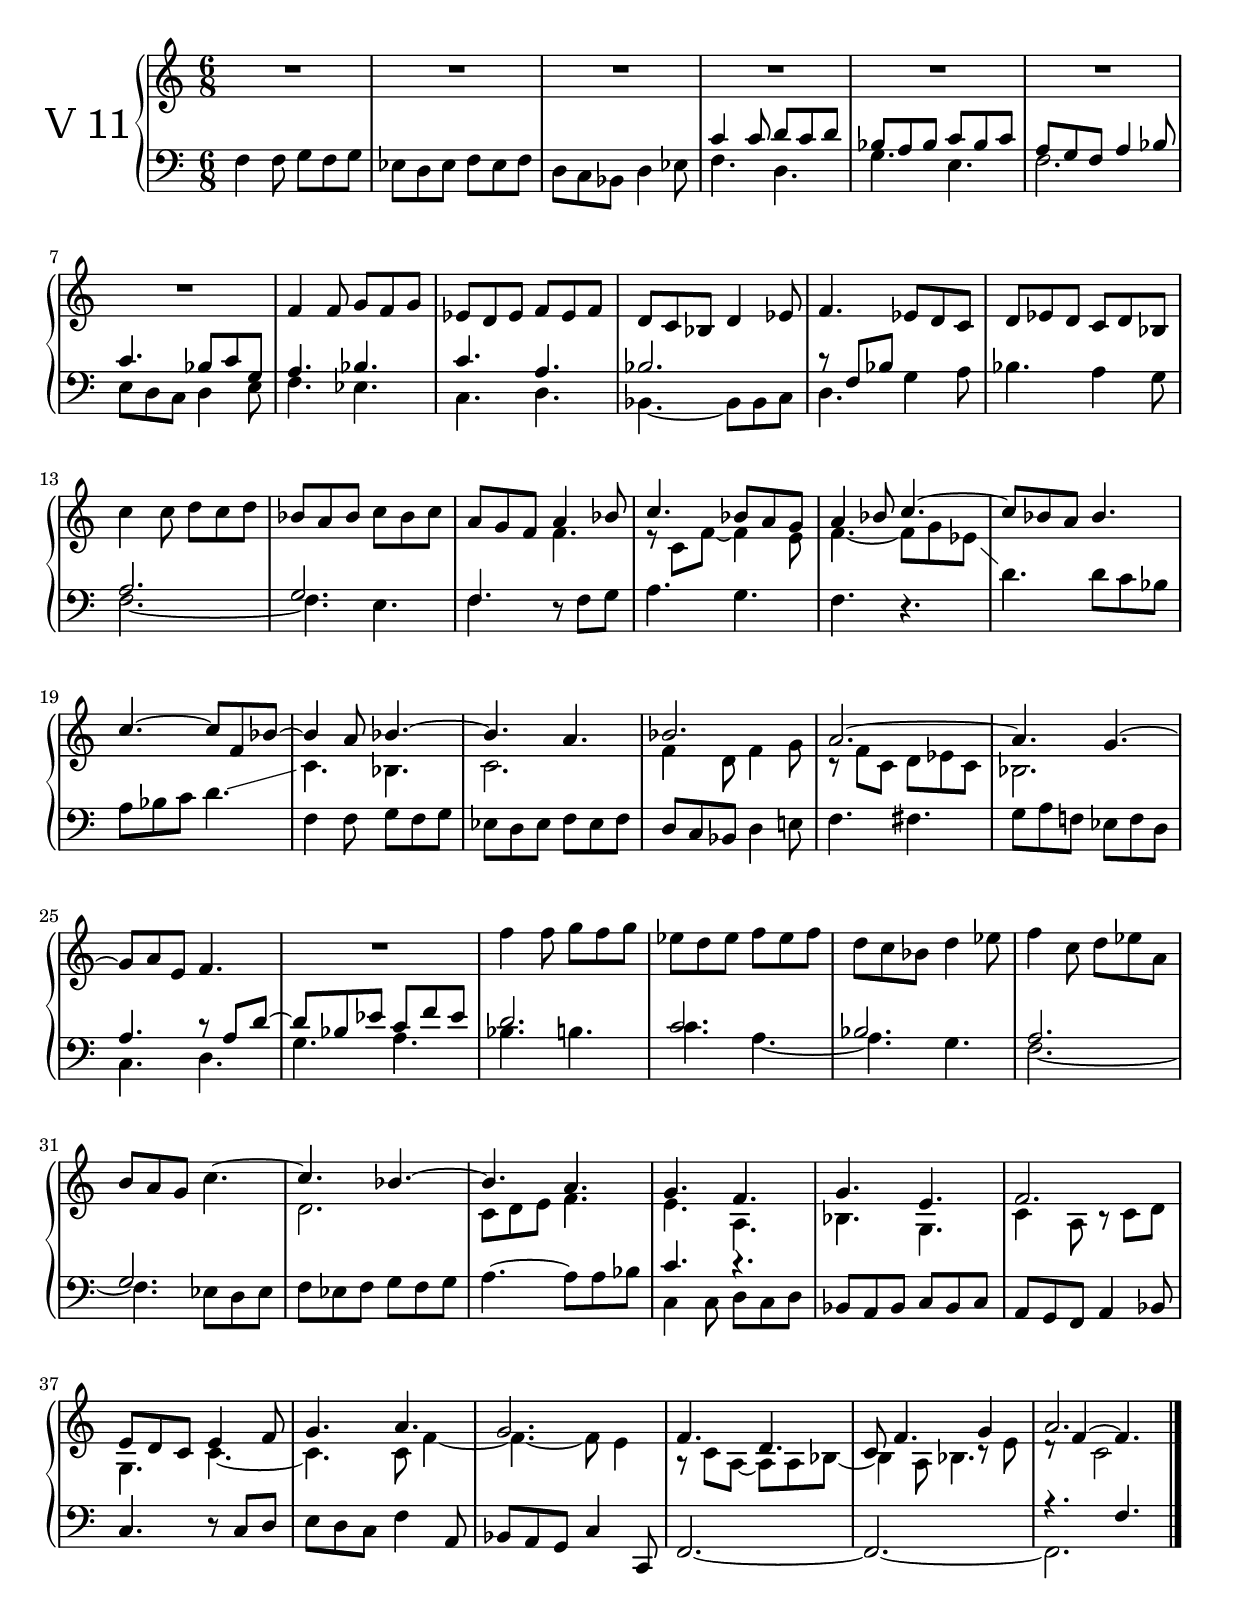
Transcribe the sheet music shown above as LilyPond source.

tracka = \relative c { 
    \time 6/8
    \oneVoice
    R2.
    R2.
    R2.
    R2.
    %% 5
    R2.
    R2.
    R2.
    \voiceOne
    s2.
    s2.
    %% 10
    s2.
    s2.
    s2.
    \oneVoice
    c''4 c8 d c d
    bes a bes c bes c
    %% 15
    \voiceOne
    a g f a4 bes8
    c4. bes8 a g
    a4 bes8 c4.~
    c8 bes a bes4.
    c4.~ c8 f, bes~
    %% 20
    bes4 a8 bes4.~
    bes a
    bes2.
    a~
    a4. g~
    %% 25
    g8 a e f4.
    \oneVoice
    R2.
    f'4 f8 g f g 
    es d es f es f
    d c bes d4 es8
    %% 30
    f4 c8 d es a,
    b a g c4.~
    \voiceOne
    c bes~
    bes a
    g f
    %% 35
    g e
    f2.
    e8 d c e4 f8
    g4. a g2. f4. d
    c8 f4. g4
    %% 40
    a2.
    \bar "|."
}

trackb = \relative c { 
    s2.
    s2.
    s2.
    s2.
    %% 5
    s2.
    s2.
    s2.
    \oneVoice
    f'4 f8 g f g
    es d es f es f
    %% 10
    d c bes d4 es8
    f4. es8 d c
    d es d c d bes
    \voiceTwo
    s2.
    s2.
    %% 15
    s4. f'4.
    r8 c8 f~ f4 e8
    f4.~ f8 g es
    \showStaffSwitch
    \change Staff="down" \oneVoice
    d4. d8 c bes
    a bes c d4.
    \change Staff="up" \voiceTwo
    %% 20
    c bes
    c2.
    f4 d8 f4 g8
    r8 f8 c d es c
    bes2.
    %% 25
    s2.
    s2.
    s2.
    s2.
    s2.
    %% 30
    s2.
    s2.
    d2. 
    c8 d e f4.
    e a,
    %% 35
    bes g
    c4 a8 b8\rest c8 d
    g,4. c~
    c c8 f4~
    f4.~ f8 e4
    %% 40
    r8 c8 a~ a a bes~
    << { bes4 a8 bes4.} { s4. s8 c8\rest e8} >>
    \voiceThree
    d8\rest f4~ f4.
}

trackbb = \relative c { 
    s2.*41
    \stemDown s4 \tieDown c'2
}

trackc = \relative c { 
    \clef bass
    s2.
    s2.
    s2.
    c'4 c8 d c d
    %% 5
    bes a bes c bes c
    a g f a4 bes8
    c4. bes8 c g
    a4. bes
    c a
    %% 10
    bes2. 
    r8 f8 bes s4.
    s2.
    a2.
    g
    %% 15
    f4. s4.
    s2.
    s2.
    s2.
    s2.
    %% 20
    s2.
    s2.
    s2.
    s2.
    s2.
    %% 25
    a4. r8 a8 d~
    d bes es c f es
    d2.
    c
    bes
    %% 30
    a
    g
    s2.
    \oneVoice
    a4.~ a8 a bes
    \voiceOne
    c4. r4. 
    %% 35
    s2. 
    s2. 
    s2. 
    s2. 
    s2. 
    %% 40
    s2. 
    s2. 
    a4.\rest f4.
}

trackd = \relative c { 
    f4 f8 g f g
    es d es f es f
    d c bes d4 es8
    f4. d
    %% 5
    g e
    f2.
    e8 d c d4 e8
    f4. es
    c d
    %% 10
    bes~ bes8 bes c
    d4. g4 a8
    bes4. a4 g8
    f2.~
    f4. e
    %% 15
    f d8\rest f8 g
    \oneVoice
    a4. g
    f r
    s2.
    s2.
    %% 20
    f4 f8 g f g
    es d es f es f
    d c bes d4 e!8
    f4. fis
    g8 a f! es f d
    %% 25
    \voiceTwo
    c4. d
    g a
    bes b
    c a~
    a g
    %% 30
    f2.~
    f4. es8 d es 
    f es f g f g
    s2.
    c,4 c8 d c d
    %% 35
    \oneVoice
    bes a bes c bes c
    a g f a4 bes8
    c4. d8\rest c8 d e d c f4 a,8
    bes a g c4 c,8
    f2.~
    %% 40
    f~
    \voiceTwo
    f
}

\include "merge.ly"
\score
{
    \new PianoStaff <<
		\accidentalStyle "piano"

        \set PianoStaff.instrumentName = # "Ⅴ 11"
        \new Staff = "up" << { \tracka } \\ {\trackb} \\ {\trackbb} >>
        \new Staff = "down" << {\trackc } \\ {\trackd} >>
    >>
    \layout 
    {
        \context { \PianoStaff \override InstrumentName #'font-size = #5  }
		\context { \Staff \consists #merge-rests-engraver }
		\context { \Staff \consists #merge-mmrests-engraver }
        \context 
        {
            %\Score
            %\override SpacingSpanner.common-shortest-duration = #(ly:make-moment 1/8)
        }
    }
    \midi {\tempo 4=100}
}
